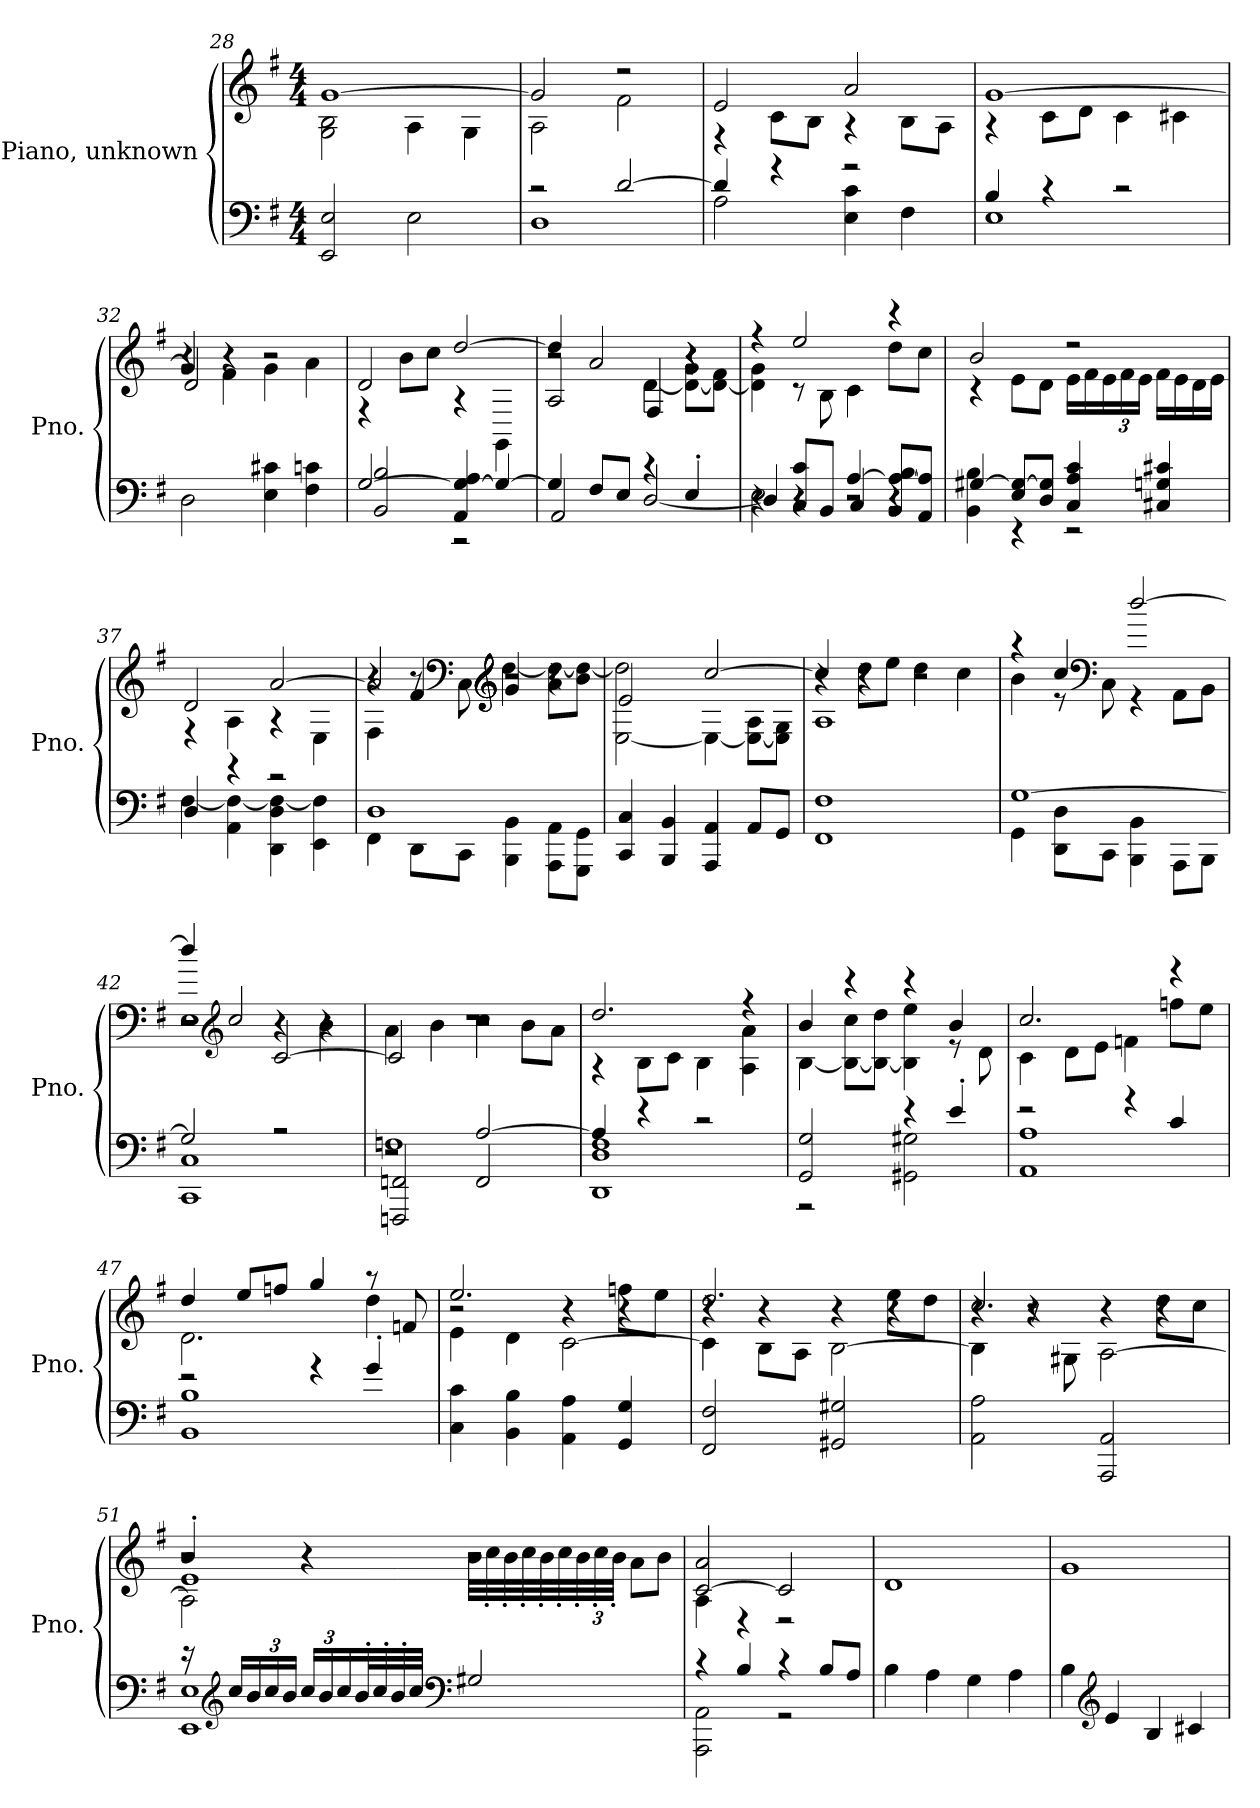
**kern	**kern
*part1	*part1
*staff2	*staff1
*I"Piano, unknown	*
*I'Pno.	*
*clefF4	*clefG2
*k[f#]	*k[f#]
*M4/4	*M4/4
=28	=28
*	*^
2EE/ 2E/	[1g	2G\ 2B\
2E\	.	4A\
.	.	4G\
=29	=29	=29
*^	*	*
2r	1D	2g/]	2A\
[2d/	.	2r	2f#\
=30	=30	=30	=30
4d/]	2A\	2e/	4r
4r	.	.	8c\L
.	.	.	8B\J
2r	4E\ 4c\	2a/	4r
.	4F#\	.	8B\L
.	.	.	8A\J
=31	=31	=31	=31
4B/	1E	[1g	4r
4r	.	.	8c\L
.	.	.	8d\J
2r	.	.	4c\
.	.	.	4c#X\
*v	*v	*	*
!!LO:LB:g=z
=32	=32	=32
*	*	*^
2D\	4g/]	4r	2d/
.	4r	4f#\	.
4E\ 4c#X\	2r	4g\	2r
4F#\ 4cn\	.	4a\	.
*	*	*v	*v
=33	=33	=33
*^	*	*
[2G/	2BB/ 2B/	2d/	4r
.	.	.	8b\L
.	.	.	8cc\J
4AA/ 4G/_ 4A/	2r	[2dd/	4r
4G/_	.	.	4GG\
=34	=34	=34	=34
*	*	*	*^
4G/]	2AA/	4dd/]	2r	2A/
8F#/L	.	2a/	.	.
8E/J	.	.	.	.
4r	[2D/	.	[4d\	4F#/
4E'/	.	4r	8d\_ 8g\L	4r
.	.	.	8d\_ 8f#\J	.
*	*	*	*v	*v
=35	=35	=35	=35
*	*^	*	*
4r	2E\	4D/]	4r	4d\] 4g\
8C/ 8c/L	.	4r	2ee/	8r
8BB/J	.	.	.	8B\
[4A/	2r	4C/	.	4c\
8BB/ 8A/_ 8B/L	.	4r	4r	8dd\L
8AA/ 8A/]J	.	.	.	8cc\J
*	*v	*v	*	*
!!LO:PB:g=z	!!
=36	=36	=36	=36
[4G#X/	4BB\ 4B\	2b/	4r
8E/ 8G#/_L	4r	.	8e\L
8D/ 8G#/]J	.	.	8d\J
4C/ 4A/ 4c/	2r	2r	16e\LL
.	.	.	16f#\
*	*	*	*Xbrackettup
.	.	.	24e\
.	.	.	24f#\
.	.	.	24e\JJ
4C#X/ 4Gn/ 4c#X/	.	.	16f#\LL
.	.	.	16e\
.	.	.	16d\
.	.	.	16e\JJ
=37	=37	=37	=37
4D/	[4F#\	2d/	4r
4r	4AA\ 4F#\_	.	4A\
2r	4DD\ 4D\ 4F#\_	[2a/	4r
.	4EE\ 4F#\]	.	4E\
=38	=38	=38	=38
*	*	*	*^
1D	4FF#\	2a/]	4F#\	4r
.	8DD\L	.	8r	4f#/
*	*	*clefF4	*	*
.	8CC\J	.	8C\	.
*	*	*clefG2	*	*
.	4BBB\ 4BB\	4g/	[4dd\	2r
.	8AAA\ 8AA\L	4r	8a\ 8dd\_L	.
.	8GGG\ 8GG\J	.	8b\ 8dd\_J	.
*v	*v	*	*	*
*	*	*v	*v
=39	=39	=39
4CC/ 4C/	2e/	[2E\ 2dd\]
4BBB/ 4BB/	.	.
4AAA/ 4AA/	[2cc/	4E\_
8AA/L	.	8E\_ 8A\L
8GG/J	.	8E\] 8G\J
!!LO:LB:g=z
=40	=40	=40
*	*	*^
1FF# 1F#	4cc/]	4r	1A
.	4r	8dd\L	.
.	.	8ee\J	.
.	2r	4dd\	.
.	.	4cc\	.
*	*	*v	*v
=41	=41	=41
*^	*	*
[1G	4GG\	4r	4b\
.	8DD\ 8D\L	4cc/	8r
*	*	*clefF4	*
.	8CC\J	.	8C\
.	4BBB\ 4BB\	[2dd/	4r
.	8AAA\L	.	8AA\L
.	8BBB\J	.	8BB\J
=42	=42	=42	=42
*	*	*^	*^
2G/]	1CC 1C	4dd/]	2r	2r	1E
*	*	*clefG2	*	*	*
.	.	2cc/	.	.	.
2r	.	.	4r	[2c/	.
.	.	4r	4b\	.	.
*	*	*	*	*v	*v
=43	=43	=43	=43	=43
*	*^	*	*	*
2r	1Fn	2FFFn/ 2FFn/	1r	4a\	2c/]
.	.	.	.	4b\	.
[2A/	.	2FF/	.	4cc\	2r
.	.	.	.	8b\L	.
.	.	.	.	8a\J	.
*	*v	*v	*	*	*
*	*	*	*v	*v
=44	=44	=44	=44
4A/]	1DD 1D 1F#	2.dd/	4r
4r	.	.	8B\L
.	.	.	8c\J
2r	.	.	4B\
.	.	4r	4A\ 4a\
!!LO:LB:g=z	!!
=45	=45	=45	=45
2GG/ 2G/	2r	4b/	[4B\
.	.	4r	8B\_ 8cc\L
.	.	.	8B\_ 8dd\J
4r	2GG#X\ 2G#X\	4r	4B\] 4ee\
4e'/	.	4b/	8r
.	.	.	8d\
=46	=46	=46	=46
2r	1AA 1A	2.cc/	4c\
.	.	.	8d\L
.	.	.	8e\J
4r	.	.	4fn\
4c/	.	4r	8ffn\L
.	.	.	8ee\J
=47	=47	=47	=47
2r	1BB 1B	4dd/	2.d\
.	.	8ee/L	.
.	.	8ffn/J	.
4r	.	4gg/	.
4g'/	.	8r	4dd\
.	.	8fn/	.
*v	*v	*	*
=48	=48	=48
*	*	*^
4C\ 4c\	2.ee/	4e\	2r
4BB\ 4B\	.	4d\	.
4AA\ 4A\	.	4r	[2c\
4GG/ 4G/	4r	8ffn\L	.
.	.	8ee\J	.
=49	=49	=49	=49
2FF#/ 2F#/	2.dd/	4r	4c\]
.	.	8B\L	4r
.	.	8A\J	.
2GG#X/ 2G#X/	.	4r	[2B\
.	4r	8ee\L	.
.	.	8dd\J	.
!!LO:LB:g=z	!!	!!
=50	=50	=50	=50
2AA\ 2A\	2.cc/	4r	4B\]
.	.	8r	4r
.	.	8G#X\	.
2AAA/ 2AA/	.	4r	[2A\
.	4r	8dd\L	.
.	.	8cc\J	.
=51	=51	=51	=51
*^	*	*	*^
16r	1EE 1E	4b'/	2r	1e	2A\]
*clefG2	*	*	*	*	*
16cc/LL	.	.	.	.	.
*Xbrackettup	*	*	*	*	*
24b/	.	.	.	.	.
24cc/	.	.	.	.	.
24b/JJ	.	.	.	.	.
24cc/LL	.	4r	.	.	.
24b/	.	.	.	.	.
24cc/	.	.	.	.	.
32b'/L	.	.	.	.	.
32cc'/	.	.	.	.	.
32b'/	.	.	.	.	.
32cc/JJJ	.	.	.	.	.
*clefF4	*	*	*	*	*
2G#X/	.	2r	32b\LLL	.	2r
.	.	.	32cc'\	.	.
.	.	.	32b'\	.	.
.	.	.	32cc'\	.	.
.	.	.	32b'\	.	.
.	.	.	32cc'\	.	.
.	.	.	48b'\	.	.
.	.	.	48cc'\	.	.
.	.	.	48b'\JJJ	.	.
.	.	.	8a\L	.	.
.	.	.	8b\J	.	.
*	*	*	*v	*v	*v
=52	=52	=52	=52
4r	2AAA\ 2AA\	[2c/ 2a/	4A\
4B/	.	.	4r
4r	2r	2c/]	2r
8B/L	.	.	.
8A/J	.	.	.
*v	*v	*	*
*	*v	*v
!!LO:LB:g=z
=53	=53
4B\	1d
4A\	.
4G\	.
4A\	.
=54	=54
4B\	1g
*clefG2	*
4e/	.
4B/	.
4c#X/	.
=	=
*-	*-
